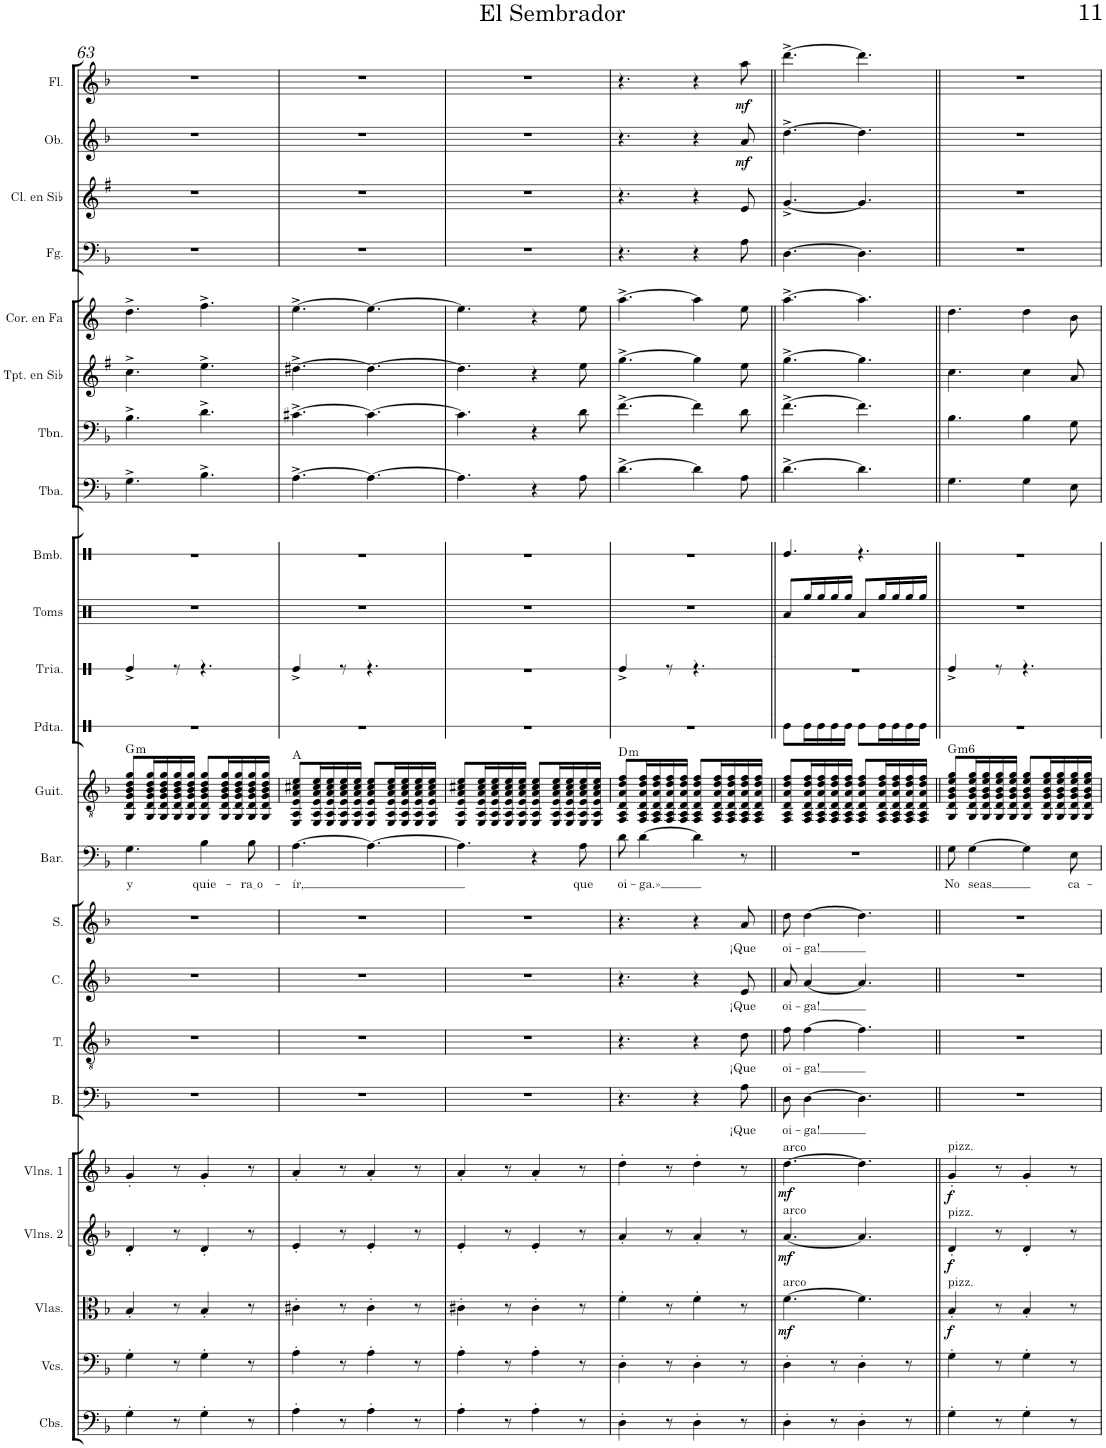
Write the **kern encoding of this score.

**kern	**kern	**kern	**dynam	**kern	**dynam	**kern	**dynam	**kern	**text	**kern	**text	**kern	**text	**kern	**text	**kern	**text	**kern	**harte	**kern	**kern	**kern	**kern	**kern	**kern	**kern	**kern	**kern	**kern	**kern	**dynam	**kern	**dynam
*part23	*part22	*part21	*part21	*part20	*part20	*part19	*part19	*part18	*part18	*part17	*part17	*part16	*part16	*part15	*part15	*part14	*part14	*part13	*part13	*part12	*part11	*part10	*part9	*part8	*part7	*part6	*part5	*part4	*part3	*part2	*part2	*part1	*part1
*staff23	*staff22	*staff21	*staff21	*staff20	*staff20	*staff19	*staff19	*staff18	*staff18	*staff17	*staff17	*staff16	*staff16	*staff15	*staff15	*staff14	*staff14	*staff13	*	*staff12	*staff11	*staff10	*staff9	*staff8	*staff7	*staff6	*staff5	*staff4	*staff3	*staff2	*staff2	*staff1	*staff1
*I"Contrabajos	*I"Violonchelos	*I"Violas	*	*I"Violines 2	*	*I"Violines 1	*	*I"Bajo	*	*I"Tenor	*	*I"Contralto	*	*I"Soprano	*	*I"Barítono	*	*I"Guitarra clásica	*	*I"Pandereta	*I"Triángulo	*I"Toms	*I"Bombo	*I"Tuba	*I"Trombón	*I"Trompeta en Sib	*I"Trompa en Fa	*I"Fagot	*I"Clarinete en Sib	*I"Oboe	*	*I"Flauta	*
*I'Cbs.	*I'Vcs.	*I'Vlas.	*	*I'Vlns. 2	*	*I'Vlns. 1	*	*I'B.	*	*I'T.	*	*I'C.	*	*I'S.	*	*I'Bar.	*	*I'Guit.	*	*I'Pdta.	*	*I'Toms	*I'Bmb.	*I'Tba.	*I'Tbn.	*I'Tpt. en Sib	*	*I'Fg.	*I'Cl. en Sib	*I'Ob.	*	*I'Fl.	*
!!LO:PB:g=z
*clefF4	*clefF4	*clefC3	*	*clefG2	*	*clefG2	*	*clefF4	*	*clefGv2	*	*clefG2	*	*clefG2	*	*clefF4	*	*clefGv2	*	*clefX	*clefX	*clefX	*clefX	*clefF4	*clefF4	*clefG2	*clefG2	*clefF4	*clefG2	*clefG2	*	*clefG2	*
*Trd7c12	*	*	*	*	*	*	*	*	*	*	*	*	*	*	*	*	*	*	*	*	*	*	*	*	*	*Trd1c2	*Trd4c7	*	*Trd1c2	*	*	*	*
*k[b-]	*k[b-]	*k[b-]	*	*k[b-]	*	*k[b-]	*	*k[b-]	*	*k[b-]	*	*k[b-]	*	*k[b-]	*	*k[b-]	*	*k[b-]	*	*k[]	*k[]	*k[]	*k[]	*k[b-]	*k[b-]	*k[f#]	*k[]	*k[b-]	*k[f#]	*k[b-]	*	*k[b-]	*
*M6/8	*M6/8	*M6/8	*	*M6/8	*	*M6/8	*	*M6/8	*	*M6/8	*	*M6/8	*	*M6/8	*	*M6/8	*	*M6/8	*	*M6/8	*M6/8	*M6/8	*M6/8	*M6/8	*M6/8	*M6/8	*M6/8	*M6/8	*M6/8	*M6/8	*	*M6/8	*
=63	=63	=63	=63	=63	=63	=63	=63	=63	=63	=63	=63	=63	=63	=63	=63	=63	=63	=63	=63	=63	=63	=63	=63	=63	=63	=63	=63	=63	=63	=63	=63	=63	=63
!	!	!	!	!	!	!	!	!	!	!	!	!	!	!	!	!	!LO:LY:b	!	!LO:H:kt=m	!	!	!	!	!	!	!	!	!	!	!	!	!	!
4G'\	4G'\	4B-'/	.	4d'/	.	4g'/	.	2.r	.	2.r	.	2.r	.	2.r	.	4.G\	y	8GG/ 8D/ 8G/ 8B-/ 8d/ 8g/L	G:min	2.r	4Re^/	2.r	2.r	4.G^\	4.B-^\	4.cc^\	4.dd^\	2.r	2.r	2.r	.	2.r	.
.	.	.	.	.	.	.	.	.	.	.	.	.	.	.	.	.	.	16GG/ 16D/ 16G/ 16B-/ 16d/ 16g/L	.	.	.	.	.	.	.	.	.	.	.	.	.	.	.
.	.	.	.	.	.	.	.	.	.	.	.	.	.	.	.	.	.	16GG/ 16D/ 16G/ 16B-/ 16d/ 16g/	.	.	.	.	.	.	.	.	.	.	.	.	.	.	.
8r	8r	8r	.	8r	.	8r	.	.	.	.	.	.	.	.	.	.	.	16GG/ 16D/ 16G/ 16B-/ 16d/ 16g/	.	.	8r	.	.	.	.	.	.	.	.	.	.	.	.
.	.	.	.	.	.	.	.	.	.	.	.	.	.	.	.	.	.	16GG/ 16D/ 16G/ 16B-/ 16d/ 16g/JJ	.	.	.	.	.	.	.	.	.	.	.	.	.	.	.
!	!	!	!	!	!	!	!	!	!	!	!	!	!	!	!	!	!LO:LY:b	!	!	!	!	!	!	!	!	!	!	!	!	!	!	!	!
4G'\	4G'\	4B-'/	.	4d'/	.	4g'/	.	.	.	.	.	.	.	.	.	4B-\	quie-	8GG/ 8D/ 8G/ 8B-/ 8d/ 8g/L	.	.	4.r	.	.	4.B-^\	4.d^\	4.ee^\	4.ff^\	.	.	.	.	.	.
.	.	.	.	.	.	.	.	.	.	.	.	.	.	.	.	.	.	16GG/ 16D/ 16G/ 16B-/ 16d/ 16g/L	.	.	.	.	.	.	.	.	.	.	.	.	.	.	.
.	.	.	.	.	.	.	.	.	.	.	.	.	.	.	.	.	.	16GG/ 16D/ 16G/ 16B-/ 16d/ 16g/	.	.	.	.	.	.	.	.	.	.	.	.	.	.	.
!	!	!	!	!	!	!	!	!	!	!	!	!	!	!	!	!	!LO:LY:b	!	!	!	!	!	!	!	!	!	!	!	!	!	!	!	!
8r	8r	8r	.	8r	.	8r	.	.	.	.	.	.	.	.	.	8B-\	ra o	16GG/ 16D/ 16G/ 16B-/ 16d/ 16g/	.	.	.	.	.	.	.	.	.	.	.	.	.	.	.
.	.	.	.	.	.	.	.	.	.	.	.	.	.	.	.	.	.	16GG/ 16D/ 16G/ 16B-/ 16d/ 16g/JJ	.	.	.	.	.	.	.	.	.	.	.	.	.	.	.
=64	=64	=64	=64	=64	=64	=64	=64	=64	=64	=64	=64	=64	=64	=64	=64	=64	=64	=64	=64	=64	=64	=64	=64	=64	=64	=64	=64	=64	=64	=64	=64	=64	=64
!	!	!	!	!	!	!	!	!	!	!	!	!	!	!	!	!	!LO:LY:b	!	!	!	!	!	!	!	!	!	!	!	!	!	!	!	!
4A'\	4A'\	4c#X'\	.	4e'/	.	4a'/	.	2.r	.	2.r	.	2.r	.	2.r	.	[4.A\	-ír,	8EE/ 8AA/ 8E/ 8A/ 8c#X/ 8e/L	A:maj	2.r	4Re^/	2.r	2.r	[4.A^\	[4.c#X^\	[4.dd#X^\	[4.ee^\	2.r	2.r	2.r	.	2.r	.
.	.	.	.	.	.	.	.	.	.	.	.	.	.	.	.	.	.	16EE/ 16AA/ 16E/ 16A/ 16c#/ 16e/L	.	.	.	.	.	.	.	.	.	.	.	.	.	.	.
.	.	.	.	.	.	.	.	.	.	.	.	.	.	.	.	.	.	16EE/ 16AA/ 16E/ 16A/ 16c#/ 16e/	.	.	.	.	.	.	.	.	.	.	.	.	.	.	.
8r	8r	8r	.	8r	.	8r	.	.	.	.	.	.	.	.	.	.	.	16EE/ 16AA/ 16E/ 16A/ 16c#/ 16e/	.	.	8r	.	.	.	.	.	.	.	.	.	.	.	.
.	.	.	.	.	.	.	.	.	.	.	.	.	.	.	.	.	.	16EE/ 16AA/ 16E/ 16A/ 16c#/ 16e/JJ	.	.	.	.	.	.	.	.	.	.	.	.	.	.	.
4A'\	4A'\	4c#'\	.	4e'/	.	4a'/	.	.	.	.	.	.	.	.	.	4.A\_	.	8EE/ 8AA/ 8E/ 8A/ 8c#/ 8e/L	.	.	4.r	.	.	4.A\_	4.c#\_	4.dd#\_	4.ee\_	.	.	.	.	.	.
.	.	.	.	.	.	.	.	.	.	.	.	.	.	.	.	.	.	16EE/ 16AA/ 16E/ 16A/ 16c#/ 16e/L	.	.	.	.	.	.	.	.	.	.	.	.	.	.	.
.	.	.	.	.	.	.	.	.	.	.	.	.	.	.	.	.	.	16EE/ 16AA/ 16E/ 16A/ 16c#/ 16e/	.	.	.	.	.	.	.	.	.	.	.	.	.	.	.
8r	8r	8r	.	8r	.	8r	.	.	.	.	.	.	.	.	.	.	.	16EE/ 16AA/ 16E/ 16A/ 16c#/ 16e/	.	.	.	.	.	.	.	.	.	.	.	.	.	.	.
.	.	.	.	.	.	.	.	.	.	.	.	.	.	.	.	.	.	16EE/ 16AA/ 16E/ 16A/ 16c#/ 16e/JJ	.	.	.	.	.	.	.	.	.	.	.	.	.	.	.
=65	=65	=65	=65	=65	=65	=65	=65	=65	=65	=65	=65	=65	=65	=65	=65	=65	=65	=65	=65	=65	=65	=65	=65	=65	=65	=65	=65	=65	=65	=65	=65	=65	=65
4A'\	4A'\	4c#X'\	.	4e'/	.	4a'/	.	2.r	.	2.r	.	2.r	.	2.r	.	4.A\]	.	8EE/ 8AA/ 8E/ 8A/ 8c#X/ 8e/L	.	2.r	2.r	2.r	2.r	4.A\]	4.c#\]	4.dd#\]	4.ee\]	2.r	2.r	2.r	.	2.r	.
.	.	.	.	.	.	.	.	.	.	.	.	.	.	.	.	.	.	16EE/ 16AA/ 16E/ 16A/ 16c#/ 16e/L	.	.	.	.	.	.	.	.	.	.	.	.	.	.	.
.	.	.	.	.	.	.	.	.	.	.	.	.	.	.	.	.	.	16EE/ 16AA/ 16E/ 16A/ 16c#/ 16e/	.	.	.	.	.	.	.	.	.	.	.	.	.	.	.
8r	8r	8r	.	8r	.	8r	.	.	.	.	.	.	.	.	.	.	.	16EE/ 16AA/ 16E/ 16A/ 16c#/ 16e/	.	.	.	.	.	.	.	.	.	.	.	.	.	.	.
.	.	.	.	.	.	.	.	.	.	.	.	.	.	.	.	.	.	16EE/ 16AA/ 16E/ 16A/ 16c#/ 16e/JJ	.	.	.	.	.	.	.	.	.	.	.	.	.	.	.
4A'\	4A'\	4c#'\	.	4e'/	.	4a'/	.	.	.	.	.	.	.	.	.	4r	.	8EE/ 8AA/ 8E/ 8A/ 8c#/ 8e/L	.	.	.	.	.	4r	4r	4r	4r	.	.	.	.	.	.
.	.	.	.	.	.	.	.	.	.	.	.	.	.	.	.	.	.	16EE/ 16AA/ 16E/ 16A/ 16c#/ 16e/L	.	.	.	.	.	.	.	.	.	.	.	.	.	.	.
.	.	.	.	.	.	.	.	.	.	.	.	.	.	.	.	.	.	16EE/ 16AA/ 16E/ 16A/ 16c#/ 16e/	.	.	.	.	.	.	.	.	.	.	.	.	.	.	.
!	!	!	!	!	!	!	!	!	!	!	!	!	!	!	!	!	!LO:LY:b	!	!	!	!	!	!	!	!	!	!	!	!	!	!	!	!
8r	8r	8r	.	8r	.	8r	.	.	.	.	.	.	.	.	.	8A\	que	16EE/ 16AA/ 16E/ 16A/ 16c#/ 16e/	.	.	.	.	.	8A\	8d\	8ee\	8ee\	.	.	.	.	.	.
.	.	.	.	.	.	.	.	.	.	.	.	.	.	.	.	.	.	16EE/ 16AA/ 16E/ 16A/ 16c#/ 16e/JJ	.	.	.	.	.	.	.	.	.	.	.	.	.	.	.
=66	=66	=66	=66	=66	=66	=66	=66	=66	=66	=66	=66	=66	=66	=66	=66	=66	=66	=66	=66	=66	=66	=66	=66	=66	=66	=66	=66	=66	=66	=66	=66	=66	=66
!	!	!	!	!	!	!	!	!	!	!	!	!	!	!	!	!	!LO:LY:b	!	!LO:H:kt=m	!	!	!	!	!	!	!	!	!	!	!	!	!	!
4D'\	4D'\	4f'\	.	4a'/	.	4dd'\	.	4.r	.	4.r	.	4.r	.	4.r	.	8d\	oi-	8FF/ 8AA/ 8D/ 8A/ 8d/ 8f/L	D:min	2.r	4Re^/	2.r	2.r	[4.d^\	[4.f^\	[4.gg^\	[4.aa^\	4.r	4.r	4.r	.	4.r	.
!	!	!	!	!	!	!	!	!	!	!	!	!	!	!	!	!	!LO:LY:b	!	!	!	!	!	!	!	!	!	!	!	!	!	!	!	!
.	.	.	.	.	.	.	.	.	.	.	.	.	.	.	.	[4d\	-ga.»	16FF/ 16AA/ 16D/ 16A/ 16d/ 16f/L	.	.	.	.	.	.	.	.	.	.	.	.	.	.	.
.	.	.	.	.	.	.	.	.	.	.	.	.	.	.	.	.	.	16FF/ 16AA/ 16D/ 16A/ 16d/ 16f/	.	.	.	.	.	.	.	.	.	.	.	.	.	.	.
8r	8r	8r	.	8r	.	8r	.	.	.	.	.	.	.	.	.	.	.	16FF/ 16AA/ 16D/ 16A/ 16d/ 16f/	.	.	8r	.	.	.	.	.	.	.	.	.	.	.	.
.	.	.	.	.	.	.	.	.	.	.	.	.	.	.	.	.	.	16FF/ 16AA/ 16D/ 16A/ 16d/ 16f/JJ	.	.	.	.	.	.	.	.	.	.	.	.	.	.	.
4D'\	4D'\	4f'\	.	4a'/	.	4dd'\	.	4r	.	4r	.	4r	.	4r	.	4d\]	.	8FF/ 8AA/ 8D/ 8A/ 8d/ 8f/L	.	.	4.r	.	.	4d\]	4f\]	4gg\]	4aa\]	4r	4r	4r	.	4r	.
.	.	.	.	.	.	.	.	.	.	.	.	.	.	.	.	.	.	16FF/ 16AA/ 16D/ 16A/ 16d/ 16f/L	.	.	.	.	.	.	.	.	.	.	.	.	.	.	.
.	.	.	.	.	.	.	.	.	.	.	.	.	.	.	.	.	.	16FF/ 16AA/ 16D/ 16A/ 16d/ 16f/	.	.	.	.	.	.	.	.	.	.	.	.	.	.	.
!	!	!	!	!	!	!	!	!	!LO:LY:b	!	!LO:LY:b	!	!LO:LY:b	!	!LO:LY:b	!	!	!	!	!	!	!	!	!	!	!	!	!	!	!	!LO:DY:b	!	!LO:DY:b
8r	8r	8r	.	8r	.	8r	.	8A\	¡Que	8d\	¡Que	8e/	¡Que	8a/	¡Que	8r	.	16FF/ 16AA/ 16D/ 16A/ 16d/ 16f/	.	.	.	.	.	8A\	8d\	8ee\	8ee\	8A\	8e/	8a/	mf	8aa\	mf
.	.	.	.	.	.	.	.	.	.	.	.	.	.	.	.	.	.	16FF/ 16AA/ 16D/ 16A/ 16d/ 16f/JJ	.	.	.	.	.	.	.	.	.	.	.	.	.	.	.
=67||	=67||	=67||	=67||	=67||	=67||	=67||	=67||	=67||	=67||	=67||	=67||	=67||	=67||	=67||	=67||	=67||	=67||	=67||	=67||	=67||	=67||	=67||	=67||	=67||	=67||	=67||	=67||	=67||	=67||	=67||	=67||	=67||	=67||
!	!	!	!	!	!	!LO:TX:a:t=arco	!	!	!	!	!	!	!	!	!	!	!	!	!	!	!	!	!	!	!	!	!	!	!	!	!	!	!
!	!	!	!	!LO:TX:a:t=arco	!	!	!	!	!	!	!	!	!	!	!	!	!	!	!	!	!	!	!	!	!	!	!	!	!	!	!	!	!
!	!	!LO:TX:a:t=arco	!	!	!	!	!	!	!	!	!	!	!	!	!	!	!	!	!	!	!	!	!	!	!	!	!	!	!	!	!	!	!
!	!	!	!LO:DY:b	!	!LO:DY:b	!	!LO:DY:b	!	!LO:LY:b	!	!LO:LY:b	!	!LO:LY:b	!	!LO:LY:b	!	!	!	!	!	!	!	!	!	!	!	!	!	!	!	!	!	!
4D'\	4D'\	[4.f\	mf	[4.a/	mf	[4.dd\	mf	8D\	oi-	8f\	oi-	8a/	oi-	8dd\	oi-	2.r	.	8FF/ 8AA/ 8D/ 8A/ 8d/ 8f/L	.	8Re\L	2.r	8Ra/L	4.Re/	[4.d^\	[4.f^\	[4.gg^\	[4.aa^\	[4.D\	[4.g^/	[4.dd^\	.	[4.ddd^\	.
!	!	!	!	!	!	!	!	!	!LO:LY:b	!	!LO:LY:b	!	!LO:LY:b	!	!LO:LY:b	!	!	!	!	!	!	!	!	!	!	!	!	!	!	!	!	!	!
.	.	.	.	.	.	.	.	[4D\	-ga!	[4f\	-ga!	[4a/	-ga!	[4dd\	-ga!	.	.	16FF/ 16AA/ 16D/ 16A/ 16d/ 16f/L	.	16Re\L	.	16Rgg/L	.	.	.	.	.	.	.	.	.	.	.
.	.	.	.	.	.	.	.	.	.	.	.	.	.	.	.	.	.	16FF/ 16AA/ 16D/ 16A/ 16d/ 16f/	.	16Re\	.	16Rgg/	.	.	.	.	.	.	.	.	.	.	.
8r	8r	.	.	.	.	.	.	.	.	.	.	.	.	.	.	.	.	16FF/ 16AA/ 16D/ 16A/ 16d/ 16f/	.	16Re\	.	16Rgg/	.	.	.	.	.	.	.	.	.	.	.
.	.	.	.	.	.	.	.	.	.	.	.	.	.	.	.	.	.	16FF/ 16AA/ 16D/ 16A/ 16d/ 16f/JJ	.	16Re\JJ	.	16Rgg/JJ	.	.	.	.	.	.	.	.	.	.	.
4D'\	4D'\	4.f\]	.	4.a/]	.	4.dd\]	.	4.D\]	.	4.f\]	.	4.a/]	.	4.dd\]	.	.	.	8FF/ 8AA/ 8D/ 8A/ 8d/ 8f/L	.	8Re\L	.	8Ra/L	4.r	4.d\]	4.f\]	4.gg\]	4.aa\]	4.D\]	4.g/]	4.dd\]	.	4.ddd\]	.
.	.	.	.	.	.	.	.	.	.	.	.	.	.	.	.	.	.	16FF/ 16AA/ 16D/ 16A/ 16d/ 16f/L	.	16Re\L	.	16Rgg/L	.	.	.	.	.	.	.	.	.	.	.
.	.	.	.	.	.	.	.	.	.	.	.	.	.	.	.	.	.	16FF/ 16AA/ 16D/ 16A/ 16d/ 16f/	.	16Re\	.	16Rgg/	.	.	.	.	.	.	.	.	.	.	.
8r	8r	.	.	.	.	.	.	.	.	.	.	.	.	.	.	.	.	16FF/ 16AA/ 16D/ 16A/ 16d/ 16f/	.	16Re\	.	16Rgg/	.	.	.	.	.	.	.	.	.	.	.
.	.	.	.	.	.	.	.	.	.	.	.	.	.	.	.	.	.	16FF/ 16AA/ 16D/ 16A/ 16d/ 16f/JJ	.	16Re\JJ	.	16Rgg/JJ	.	.	.	.	.	.	.	.	.	.	.
=68||	=68||	=68||	=68||	=68||	=68||	=68||	=68||	=68||	=68||	=68||	=68||	=68||	=68||	=68||	=68||	=68||	=68||	=68||	=68||	=68||	=68||	=68||	=68||	=68||	=68||	=68||	=68||	=68||	=68||	=68||	=68||	=68||	=68||
!	!	!	!	!	!	!LO:TX:a:t=pizz.	!	!	!	!	!	!	!	!	!	!	!	!	!	!	!	!	!	!	!	!	!	!	!	!	!	!	!
!	!	!	!	!LO:TX:a:t=pizz.	!	!	!	!	!	!	!	!	!	!	!	!	!	!	!	!	!	!	!	!	!	!	!	!	!	!	!	!	!
!	!	!LO:TX:a:t=pizz.	!	!	!	!	!	!	!	!	!	!	!	!	!	!	!	!	!	!	!	!	!	!	!	!	!	!	!	!	!	!	!
!	!	!	!LO:DY:b	!	!LO:DY:b	!	!LO:DY:b	!	!	!	!	!	!	!	!	!	!LO:LY:b	!	!LO:H:kt=m6	!	!	!	!	!	!	!	!	!	!	!	!	!	!
4G'\	4G'\	4B-'/	f	4d'/	f	4g'/	f	2.r	.	2.r	.	2.r	.	2.r	.	8G\	No	8GG/ 8D/ 8G/ 8B-/ 8e/ 8g/L	G:min6	2.r	4Re^/	2.r	2.r	4.G\	4.B-\	4.cc\	4.dd\	2.r	2.r	2.r	.	2.r	.
!	!	!	!	!	!	!	!	!	!	!	!	!	!	!	!	!	!LO:LY:b	!	!	!	!	!	!	!	!	!	!	!	!	!	!	!	!
.	.	.	.	.	.	.	.	.	.	.	.	.	.	.	.	[4G\	seas	16GG/ 16D/ 16G/ 16B-/ 16e/ 16g/L	.	.	.	.	.	.	.	.	.	.	.	.	.	.	.
.	.	.	.	.	.	.	.	.	.	.	.	.	.	.	.	.	.	16GG/ 16D/ 16G/ 16B-/ 16e/ 16g/	.	.	.	.	.	.	.	.	.	.	.	.	.	.	.
8r	8r	8r	.	8r	.	8r	.	.	.	.	.	.	.	.	.	.	.	16GG/ 16D/ 16G/ 16B-/ 16e/ 16g/	.	.	8r	.	.	.	.	.	.	.	.	.	.	.	.
.	.	.	.	.	.	.	.	.	.	.	.	.	.	.	.	.	.	16GG/ 16D/ 16G/ 16B-/ 16e/ 16g/JJ	.	.	.	.	.	.	.	.	.	.	.	.	.	.	.
4G'\	4G'\	4B-'/	.	4d'/	.	4g'/	.	.	.	.	.	.	.	.	.	4G\]	.	8GG/ 8D/ 8G/ 8B-/ 8e/ 8g/L	.	.	4.r	.	.	4G\	4B-\	4cc\	4dd\	.	.	.	.	.	.
.	.	.	.	.	.	.	.	.	.	.	.	.	.	.	.	.	.	16GG/ 16D/ 16G/ 16B-/ 16e/ 16g/L	.	.	.	.	.	.	.	.	.	.	.	.	.	.	.
.	.	.	.	.	.	.	.	.	.	.	.	.	.	.	.	.	.	16GG/ 16D/ 16G/ 16B-/ 16e/ 16g/	.	.	.	.	.	.	.	.	.	.	.	.	.	.	.
!	!	!	!	!	!	!	!	!	!	!	!	!	!	!	!	!	!LO:LY:b	!	!	!	!	!	!	!	!	!	!	!	!	!	!	!	!
8r	8r	8r	.	8r	.	8r	.	.	.	.	.	.	.	.	.	8E\	ca-	16GG/ 16D/ 16G/ 16B-/ 16e/ 16g/	.	.	.	.	.	8E\	8G\	8a/	8b\	.	.	.	.	.	.
.	.	.	.	.	.	.	.	.	.	.	.	.	.	.	.	.	.	16GG/ 16D/ 16G/ 16B-/ 16e/ 16g/JJ	.	.	.	.	.	.	.	.	.	.	.	.	.	.	.
=	=	=	=	=	=	=	=	=	=	=	=	=	=	=	=	=	=	=	=	=	=	=	=	=	=	=	=	=	=	=	=	=	=
*-	*-	*-	*-	*-	*-	*-	*-	*-	*-	*-	*-	*-	*-	*-	*-	*-	*-	*-	*-	*-	*-	*-	*-	*-	*-	*-	*-	*-	*-	*-	*-	*-	*-
